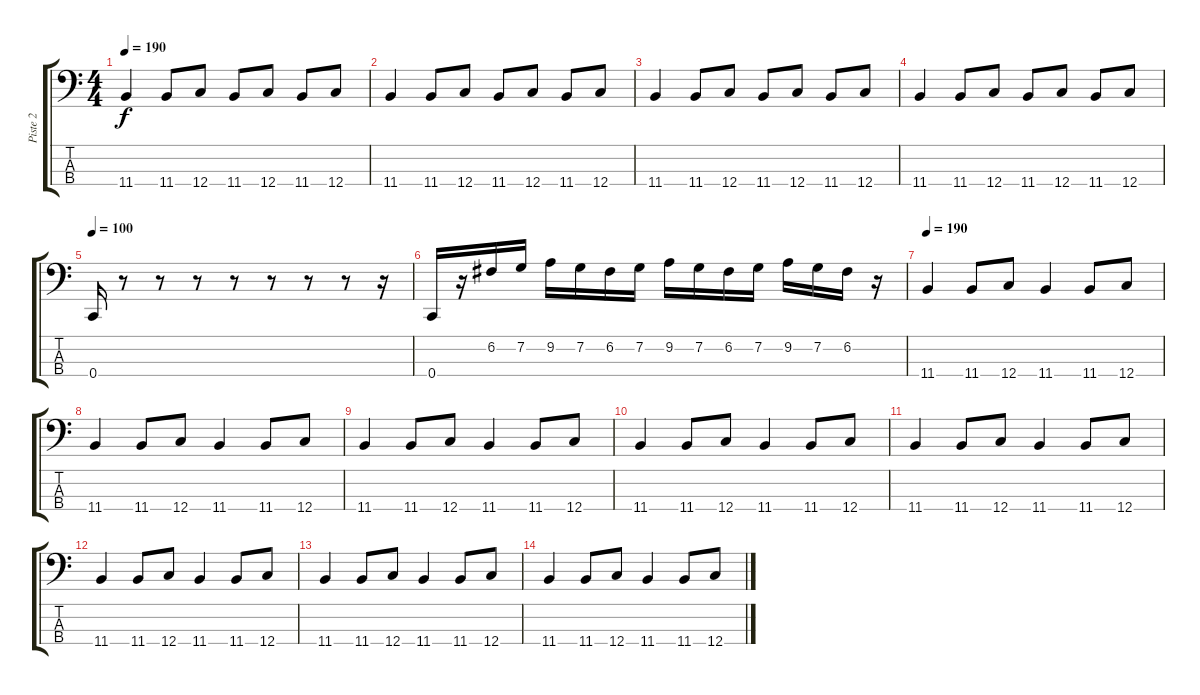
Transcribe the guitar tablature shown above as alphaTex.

\track ("Piste 2" "Piste 2") {instrument electricbasspick}
\staff {score tabs}
\tuning (F2 C2 G1 C1) {hide}
\ts (4 4)
\tempo 190
\clef f4
\ks c
11.4.4{dy f} 11.4.8 12.4.8 11.4.8 12.4.8 11.4.8 12.4.8 |
11.4.4 11.4.8 12.4.8 11.4.8 12.4.8 11.4.8 12.4.8 |
11.4.4 11.4.8 12.4.8 11.4.8 12.4.8 11.4.8 12.4.8 |
11.4.4 11.4.8 12.4.8 11.4.8 12.4.8 11.4.8 12.4.8 |
\tempo 100
0.4.16 r.8 r.8 r.8 r.8 r.8 r.8 r.8 r.16 |
0.4.16 r.16 6.2.16 7.2.16 9.2.16 7.2.16 6.2.16 7.2.16 9.2.16 7.2.16 6.2.16 7.2.16 9.2.16 7.2.16 6.2.16 r.16 |
\tempo 190
11.4.4 11.4.8 12.4.8 11.4.4 11.4.8 12.4.8 |
11.4.4 11.4.8 12.4.8 11.4.4 11.4.8 12.4.8 |
11.4.4 11.4.8 12.4.8 11.4.4 11.4.8 12.4.8 |
11.4.4 11.4.8 12.4.8 11.4.4 11.4.8 12.4.8 |
11.4.4 11.4.8 12.4.8 11.4.4 11.4.8 12.4.8 |
11.4.4 11.4.8 12.4.8 11.4.4 11.4.8 12.4.8 |
11.4.4 11.4.8 12.4.8 11.4.4 11.4.8 12.4.8 |
11.4.4 11.4.8 12.4.8 11.4.4 11.4.8 12.4.8
